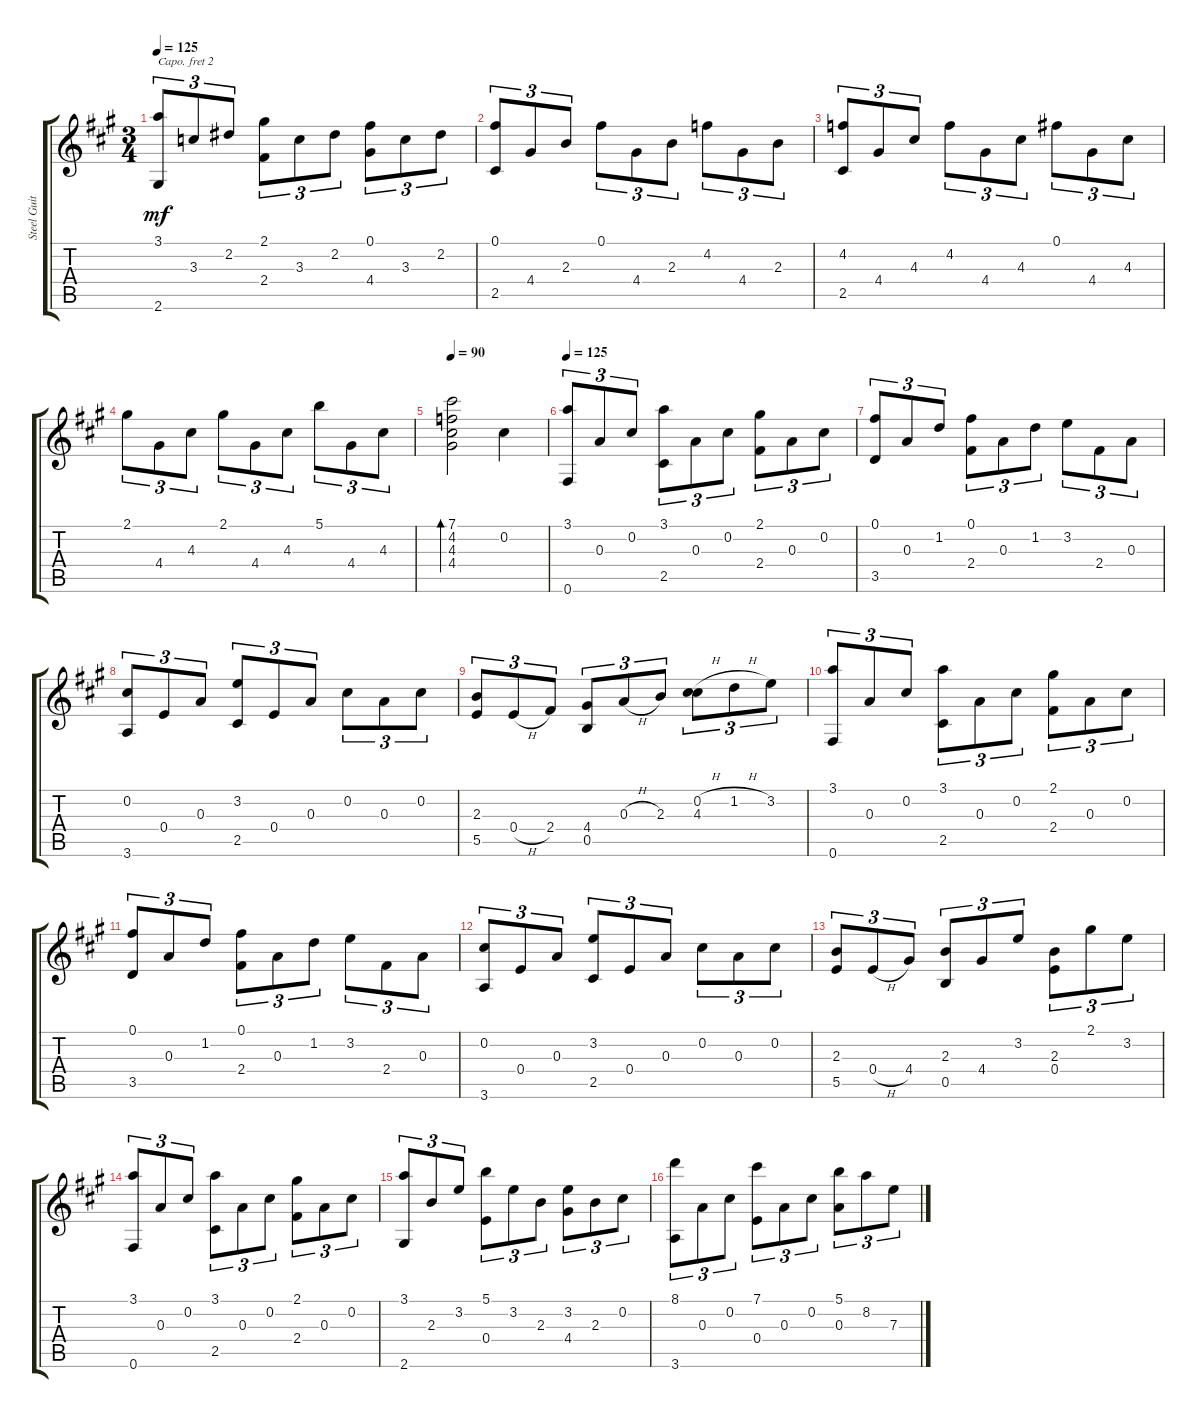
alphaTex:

\track ("Steel Guitar" "Steel Guit") {instrument acousticguitarsteel}
\staff {score tabs}
\capo 2
\tuning (E4 B3 G3 D3 A2 E2) {hide}
\ts (3 4)
\tempo 125
\clef g2
\ks a
(3.1 2.6).8{tu (3 2) dy mf} 3.3.8{tu (3 2)} 2.2.8{tu (3 2)} (2.1 2.4).8{tu (3 2)} 3.3.8{tu (3 2)} 2.2.8{tu (3 2)} (0.1 4.4).8{tu (3 2)} 3.3.8{tu (3 2)} 2.2.8{tu (3 2)} |
(0.1 2.5).8{tu (3 2)} 4.4.8{tu (3 2)} 2.3.8{tu (3 2)} 0.1.8{tu (3 2)} 4.4.8{tu (3 2)} 2.3.8{tu (3 2)} 4.2.8{tu (3 2)} 4.4.8{tu (3 2)} 2.3.8{tu (3 2)} |
(4.2 2.5).8{tu (3 2)} 4.4.8{tu (3 2)} 4.3.8{tu (3 2)} 4.2.8{tu (3 2)} 4.4.8{tu (3 2)} 4.3.8{tu (3 2)} 0.1.8{tu (3 2)} 4.4.8{tu (3 2)} 4.3.8{tu (3 2)} |
2.1.8{tu (3 2)} 4.4.8{tu (3 2)} 4.3.8{tu (3 2)} 2.1.8{tu (3 2)} 4.4.8{tu (3 2)} 4.3.8{tu (3 2)} 5.1.8{tu (3 2)} 4.4.8{tu (3 2)} 4.3.8{tu (3 2)} |
\tempo 90
(7.1 4.2 4.3 4.4).2{bd 120} 0.2.4 |
\tempo 125
(3.1 0.6).8{tu (3 2)} 0.3.8{tu (3 2)} 0.2.8{tu (3 2)} (3.1 2.5).8{tu (3 2)} 0.3.8{tu (3 2)} 0.2.8{tu (3 2)} (2.1 2.4).8{tu (3 2)} 0.3.8{tu (3 2)} 0.2.8{tu (3 2)} |
(0.1 3.5).8{tu (3 2)} 0.3.8{tu (3 2)} 1.2.8{tu (3 2)} (0.1 2.4).8{tu (3 2)} 0.3.8{tu (3 2)} 1.2.8{tu (3 2)} 3.2.8{tu (3 2)} 2.4.8{tu (3 2)} 0.3.8{tu (3 2)} |
(0.2 3.6).8{tu (3 2)} 0.4.8{tu (3 2)} 0.3.8{tu (3 2)} (3.2 2.5).8{tu (3 2)} 0.4.8{tu (3 2)} 0.3.8{tu (3 2)} 0.2.8{tu (3 2)} 0.3.8{tu (3 2)} 0.2.8{tu (3 2)} |
(2.3 5.5).8{tu (3 2)} 0.4{h}.8{tu (3 2)} 2.4.8{tu (3 2)} (4.4 0.5).8{tu (3 2)} 0.3{h}.8{tu (3 2)} 2.3.8{tu (3 2)} (0.2{h} 4.3).8{tu (3 2)} 1.2{h}.8{tu (3 2)} 3.2.8{tu (3 2)} |
(3.1 0.6).8{tu (3 2)} 0.3.8{tu (3 2)} 0.2.8{tu (3 2)} (3.1 2.5).8{tu (3 2)} 0.3.8{tu (3 2)} 0.2.8{tu (3 2)} (2.1 2.4).8{tu (3 2)} 0.3.8{tu (3 2)} 0.2.8{tu (3 2)} |
(0.1 3.5).8{tu (3 2)} 0.3.8{tu (3 2)} 1.2.8{tu (3 2)} (0.1 2.4).8{tu (3 2)} 0.3.8{tu (3 2)} 1.2.8{tu (3 2)} 3.2.8{tu (3 2)} 2.4.8{tu (3 2)} 0.3.8{tu (3 2)} |
(0.2 3.6).8{tu (3 2)} 0.4.8{tu (3 2)} 0.3.8{tu (3 2)} (3.2 2.5).8{tu (3 2)} 0.4.8{tu (3 2)} 0.3.8{tu (3 2)} 0.2.8{tu (3 2)} 0.3.8{tu (3 2)} 0.2.8{tu (3 2)} |
(2.3 5.5).8{tu (3 2)} 0.4{h}.8{tu (3 2)} 4.4.8{tu (3 2)} (2.3 0.5).8{tu (3 2)} 4.4.8{tu (3 2)} 3.2.8{tu (3 2)} (2.3 0.4).8{tu (3 2)} 2.1.8{tu (3 2)} 3.2.8{tu (3 2)} |
(3.1 0.6).8{tu (3 2)} 0.3.8{tu (3 2)} 0.2.8{tu (3 2)} (3.1 2.5).8{tu (3 2)} 0.3.8{tu (3 2)} 0.2.8{tu (3 2)} (2.1 2.4).8{tu (3 2)} 0.3.8{tu (3 2)} 0.2.8{tu (3 2)} |
(3.1 2.6).8{tu (3 2)} 2.3.8{tu (3 2)} 3.2.8{tu (3 2)} (5.1 0.4).8{tu (3 2)} 3.2.8{tu (3 2)} 2.3.8{tu (3 2)} (3.2 4.4).8{tu (3 2)} 2.3.8{tu (3 2)} 0.2.8{tu (3 2)} |
(8.1 3.6).8{tu (3 2)} 0.3.8{tu (3 2)} 0.2.8{tu (3 2)} (7.1 0.4).8{tu (3 2)} 0.3.8{tu (3 2)} 0.2.8{tu (3 2)} (5.1 0.3).8{tu (3 2)} 8.2.8{tu (3 2)} 7.3.8{tu (3 2)}
